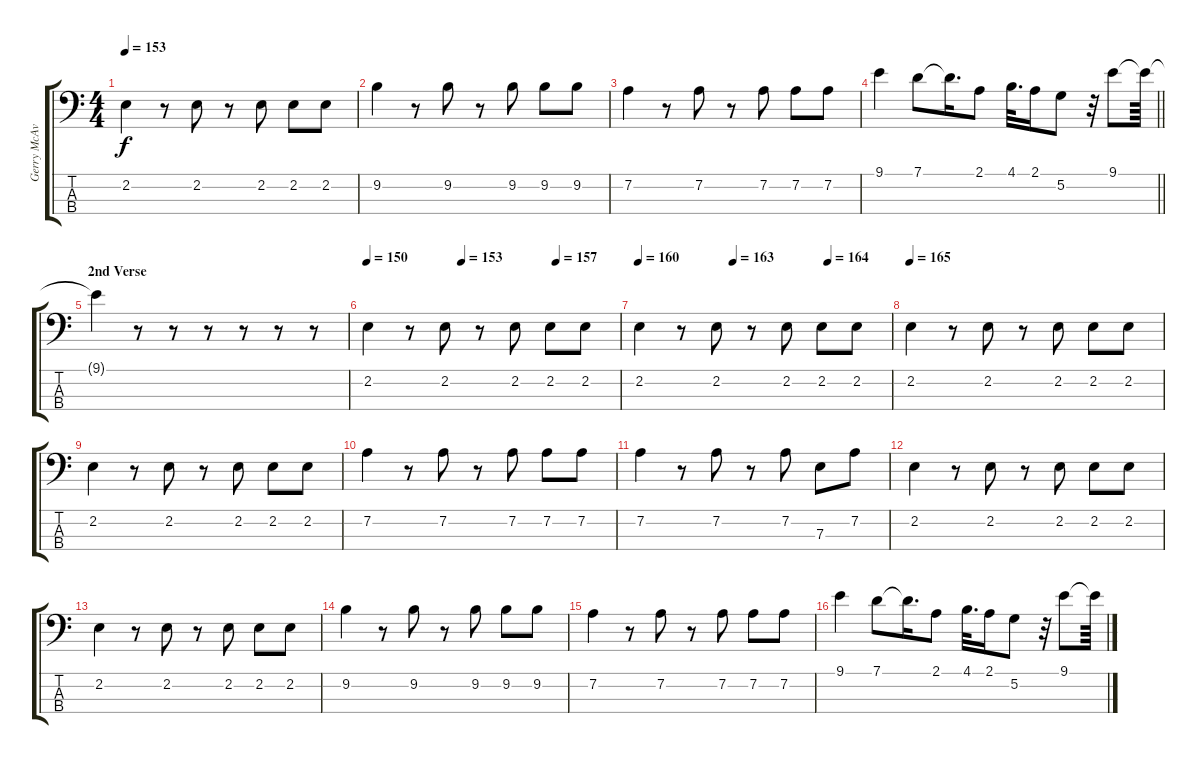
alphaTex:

\track ("Gerry McAvoy" "Gerry McAv") {instrument electricbassfinger}
\staff {score tabs}
\tuning (G2 D2 A1 E1) {hide}
\ts (4 4)
\tempo 153
\clef f4
\ks c
2.2.4{dy f} r.8 2.2.8 r.8 2.2.8 2.2.8 2.2.8 |
9.2.4 r.8 9.2.8 r.8 9.2.8 9.2.8 9.2.8 |
7.2.4 r.8 7.2.8 r.8 7.2.8 7.2.8 7.2.8 |
\barLineRight lightlight
9.1.4 7.1.8 7.1{t}.16{d} 2.1.8 4.1.32{d} 2.1.16 5.2.8 r.32 9.1.8 9.1{t}.64 |
\section ("" "2nd Verse")
9.1{t}.4 r.8 r.8 r.8 r.8 r.8 r.8 |
\tempo 150
\tempo (153 0.375)
\tempo (157 0.75)
2.2.4 r.8 2.2.8 r.8 2.2.8 2.2.8 2.2.8 |
\tempo 160
\tempo (163 0.375)
\tempo (164 0.75)
2.2.4 r.8 2.2.8 r.8 2.2.8 2.2.8 2.2.8 |
\tempo 165
2.2.4 r.8 2.2.8 r.8 2.2.8 2.2.8 2.2.8 |
2.2.4 r.8 2.2.8 r.8 2.2.8 2.2.8 2.2.8 |
7.2.4 r.8 7.2.8 r.8 7.2.8 7.2.8 7.2.8 |
7.2.4 r.8 7.2.8 r.8 7.2.8 7.3.8 7.2.8 |
2.2.4 r.8 2.2.8 r.8 2.2.8 2.2.8 2.2.8 |
2.2.4 r.8 2.2.8 r.8 2.2.8 2.2.8 2.2.8 |
9.2.4 r.8 9.2.8 r.8 9.2.8 9.2.8 9.2.8 |
7.2.4 r.8 7.2.8 r.8 7.2.8 7.2.8 7.2.8 |
9.1.4 7.1.8 7.1{t}.16{d} 2.1.8 4.1.32{d} 2.1.16 5.2.8 r.32 9.1.8 9.1{t}.64
